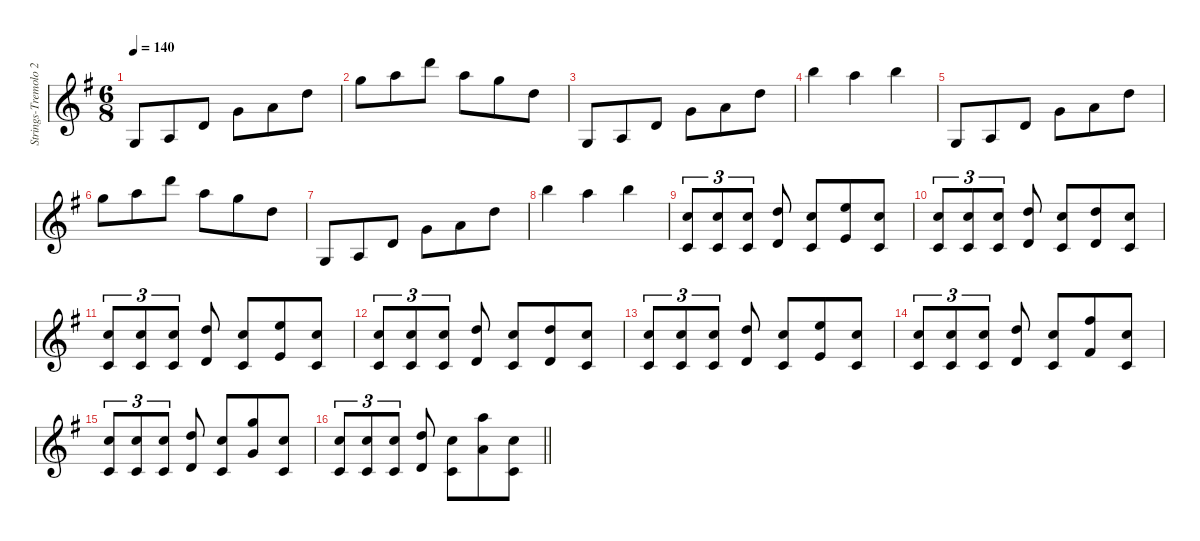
\defaultSystemsLayout 8
\hideDynamics
\bracketExtendMode groupsimilarinstruments
\firstSystemTrackNameMode fullname
\otherSystemsTrackNameOrientation horizontal
\track ("Strings-Tremolo 2" "vln.") {defaultSystemsLayout 8 instrument tremolostrings}
\staff {score}
\tuning (E4 B3 G3 D3 A2 E2)
\ts (6 8)
\tempo 140
\clef g2
\ks g
15.6{acc forcenatural}.8{dy f beam Up} 17.6{acc forcenatural}.8{beam Up} 17.5{acc forcenatural}.8{beam Up} 17.4{acc forcenatural}.8{beam Down} 19.4{acc forcenatural}.8{beam Down} 19.3{acc forcenatural}.8{beam Down} |
20.2{acc forcenatural}.8{beam Down} 17.1{acc forcenatural}.8{beam Down} 22.1{acc forcenatural}.8{beam Down} 17.1{acc forcenatural}.8{beam Down} 20.2{acc forcenatural}.8{beam Down} 19.3{acc forcenatural}.8{beam Down} |
15.6{acc forcenatural}.8{beam Up} 17.6{acc forcenatural}.8{beam Up} 17.5{acc forcenatural}.8{beam Up} 17.4{acc forcenatural}.8{beam Down} 19.4{acc forcenatural}.8{beam Down} 19.3{acc forcenatural}.8{beam Down} |
19.1{acc forcenatural}.4{beam Down} 17.1{acc forcenatural}.4{beam Down} 19.1{acc forcenatural}.4{beam Down} |
15.6{acc forcenatural}.8{beam Up} 17.6{acc forcenatural}.8{beam Up} 17.5{acc forcenatural}.8{beam Up} 17.4{acc forcenatural}.8{beam Down} 19.4{acc forcenatural}.8{beam Down} 19.3{acc forcenatural}.8{beam Down} |
20.2{acc forcenatural}.8{beam Down} 17.1{acc forcenatural}.8{beam Down} 22.1{acc forcenatural}.8{beam Down} 17.1{acc forcenatural}.8{beam Down} 20.2{acc forcenatural}.8{beam Down} 19.3{acc forcenatural}.8{beam Down} |
15.6{acc forcenatural}.8{beam Up} 17.6{acc forcenatural}.8{beam Up} 17.5{acc forcenatural}.8{beam Up} 17.4{acc forcenatural}.8{beam Down} 19.4{acc forcenatural}.8{beam Down} 19.3{acc forcenatural}.8{beam Down} |
19.1{acc forcenatural}.4{beam Down} 17.1{acc forcenatural}.4{beam Down} 19.1{acc forcenatural}.4{beam Down} |
(8.1{acc forcenatural} 10.4{acc forcenatural}).8{tu (3 2) beam Up} (8.1{acc forcenatural} 10.4{acc forcenatural}).8{tu (3 2) beam Up} (8.1{acc forcenatural} 10.4{acc forcenatural}).8{tu (3 2) beam Up} (10.1{acc forcenatural} 12.4{acc forcenatural}).8{beam Up} (8.1{acc forcenatural} 10.4{acc forcenatural}).8{beam Up} (12.1{acc forcenatural} 14.4{acc forcenatural}).8{beam Up} (8.1{acc forcenatural} 10.4{acc forcenatural}).8{beam Up} |
(8.1{acc forcenatural} 10.4{acc forcenatural}).8{tu (3 2) beam Up} (8.1{acc forcenatural} 10.4{acc forcenatural}).8{tu (3 2) beam Up} (8.1{acc forcenatural} 10.4{acc forcenatural}).8{tu (3 2) beam Up} (10.1{acc forcenatural} 12.4{acc forcenatural}).8{beam Up} (8.1{acc forcenatural} 10.4{acc forcenatural}).8{beam Up} (10.1{acc forcenatural} 12.4{acc forcenatural}).8{beam Up} (8.1{acc forcenatural} 10.4{acc forcenatural}).8{beam Up} |
(8.1{acc forcenatural} 10.4{acc forcenatural}).8{tu (3 2) beam Up} (8.1{acc forcenatural} 10.4{acc forcenatural}).8{tu (3 2) beam Up} (8.1{acc forcenatural} 10.4{acc forcenatural}).8{tu (3 2) beam Up} (10.1{acc forcenatural} 12.4{acc forcenatural}).8{beam Up} (8.1{acc forcenatural} 10.4{acc forcenatural}).8{beam Up} (12.1{acc forcenatural} 14.4{acc forcenatural}).8{beam Up} (8.1{acc forcenatural} 10.4{acc forcenatural}).8{beam Up} |
(8.1{acc forcenatural} 10.4{acc forcenatural}).8{tu (3 2) beam Up} (8.1{acc forcenatural} 10.4{acc forcenatural}).8{tu (3 2) beam Up} (8.1{acc forcenatural} 10.4{acc forcenatural}).8{tu (3 2) beam Up} (10.1{acc forcenatural} 12.4{acc forcenatural}).8{beam Up} (8.1{acc forcenatural} 10.4{acc forcenatural}).8{beam Up} (10.1{acc forcenatural} 12.4{acc forcenatural}).8{beam Up} (8.1{acc forcenatural} 10.4{acc forcenatural}).8{beam Up} |
(8.1{acc forcenatural} 10.4{acc forcenatural}).8{tu (3 2) beam Up} (8.1{acc forcenatural} 10.4{acc forcenatural}).8{tu (3 2) beam Up} (8.1{acc forcenatural} 10.4{acc forcenatural}).8{tu (3 2) beam Up} (10.1{acc forcenatural} 12.4{acc forcenatural}).8{beam Up} (8.1{acc forcenatural} 10.4{acc forcenatural}).8{beam Up} (12.1{acc forcenatural} 14.4{acc forcenatural}).8{beam Up} (8.1{acc forcenatural} 10.4{acc forcenatural}).8{beam Up} |
(8.1{acc forcenatural} 10.4{acc forcenatural}).8{tu (3 2) beam Up} (8.1{acc forcenatural} 10.4{acc forcenatural}).8{tu (3 2) beam Up} (8.1{acc forcenatural} 10.4{acc forcenatural}).8{tu (3 2) beam Up} (10.1{acc forcenatural} 12.4{acc forcenatural}).8{beam Up} (8.1{acc forcenatural} 10.4{acc forcenatural}).8{beam Up} (14.1{acc #} 16.4{acc #}).8{beam Up} (8.1{acc forcenatural} 10.4{acc forcenatural}).8{beam Up} |
(8.1{acc forcenatural} 10.4{acc forcenatural}).8{tu (3 2) beam Up} (8.1{acc forcenatural} 10.4{acc forcenatural}).8{tu (3 2) beam Up} (8.1{acc forcenatural} 10.4{acc forcenatural}).8{tu (3 2) beam Up} (10.1{acc forcenatural} 12.4{acc forcenatural}).8{beam Up} (8.1{acc forcenatural} 10.4{acc forcenatural}).8{beam Up} (15.1{acc forcenatural} 17.4{acc forcenatural}).8{beam Up} (8.1{acc forcenatural} 10.4{acc forcenatural}).8{beam Up} |
\barLineRight lightlight
(8.1{acc forcenatural} 10.4{acc forcenatural}).8{tu (3 2) beam Up} (8.1{acc forcenatural} 10.4{acc forcenatural}).8{tu (3 2) beam Up} (8.1{acc forcenatural} 10.4{acc forcenatural}).8{tu (3 2) beam Up} (10.1{acc forcenatural} 12.4{acc forcenatural}).8{beam Up} (8.1{acc forcenatural} 10.4{acc forcenatural}).8{beam Down} (17.1{acc forcenatural} 19.4{acc forcenatural}).8{beam Down} (8.1{acc forcenatural} 10.4{acc forcenatural}).8{beam Down}
